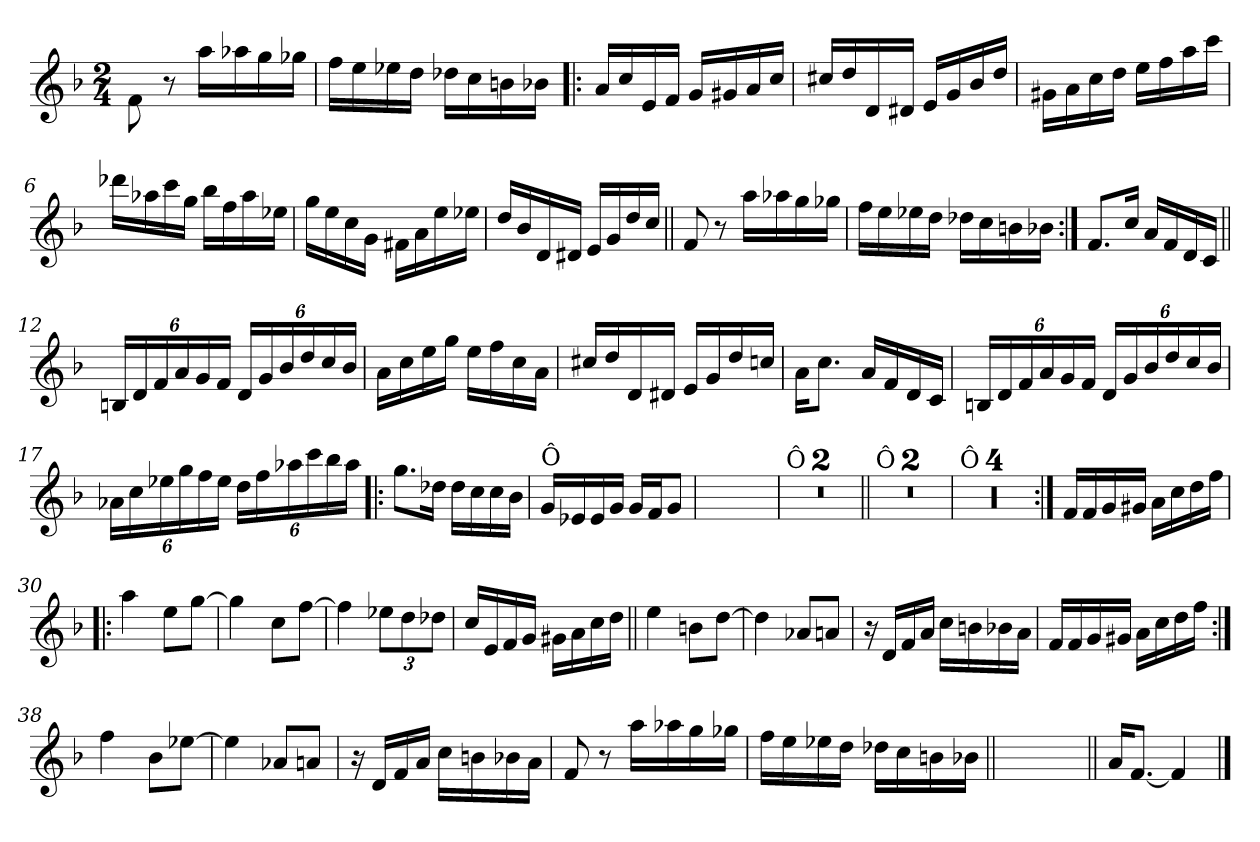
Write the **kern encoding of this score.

**kern
*part1
*staff1
*clefG2
*k[b-]
*F:
*M2/4
=1
8f\
8r
16aa\LL
16aa-X\
16gg\
16gg-X\JJ
=2
16ff\LL
16ee\
16ee-X\
16dd\JJ
16dd-X\LL
16cc\
16bn\
16b-X\JJ
=3!|:
16a/LL
16cc/
16e/
16f/JJ
16g/LL
16g#X/
16a/
16cc/JJ
=4
16cc#X/LL
16dd/
16d/
16d#X/JJ
16e/LL
16g/
16b-/
16dd/JJ
!!LO:LB:g=z
=5
16g#X\LL
16a\
16cc\
16dd\JJ
16ee\LL
16ff\
16aa\
16ccc\JJ
=6
16ddd-X\LL
16aa-X\
16ccc\
16gg\JJ
16bb-\LL
16ff\
16aa-\
16ee-X\JJ
=7
16gg\LL
16ee\
16cc\
16g\JJ
16f#X\LL
16a\
16ee\
16ee-X\JJ
=8
16dd/LL
16b-/
16d/
16d#X/JJ
16e/LL
16g/
16dd/
16cc/JJ
!!LO:LB:g=z
=9||
8f/
8r
16aa\LL
16aa-X\
16gg\
16gg-X\JJ
=10
16ff\LL
16ee\
16ee-X\
16dd\JJ
16dd-X\LL
16cc\
16bn\
16b-X\JJ
=11:|!
8.f/L
16cc/Jk
16a/LL
16f/
16d/
16c/JJ
=12||
24Bn/LL
24d/
24f/
24a/
24g/
24f/JJ
24d/LL
24g/
24b-/
24dd/
24cc/
24b-/JJ
!!LO:LB:g=z
=13
16a\LL
16cc\
16ee\
16gg\JJ
16ee\LL
16ff\
16cc\
16a\JJ
=14
16cc#X/LL
16dd/
16d/
16d#X/JJ
16e/LL
16g/
16dd/
16ccn/JJ
=15
16a\KL
8.cc\J
16a/LL
16f/
16d/
16c/JJ
=16
24Bn/LL
24d/
24f/
24a/
24g/
24f/JJ
24d/LL
24g/
24b-/
24dd/
24cc/
24b-/JJ
!!LO:LB:g=z
=17
24a-X\LL
24cc\
24ee-X\
24gg\
24ff\
24ee-\JJ
24dd\LL
24ff\
24aa-X\
24ccc\
24bb-\
24aa-\JJ
=18!|:
8.gg\L
16dd-X\Jk
16dd-\LL
16cc\
16cc\
16b-\JJ
=19
!LO:TX:a:t=Ô
16g/LL
16e-X/
16e-/
16g/JJ
16g/LL
16f/J
8g/J
=20
2ryy
=21
!LO:TX:a:t=Ô
2ryy
!!LO:LB:g=z
=22||
2ryy
=23
!LO:TX:a:t=Ô
2ryy
=24
2ryy
=25
!LO:TX:a:t=Ô
2ryy
=26:|!
2ryy
=27
2ryy
!!LO:LB:g=z
=28
2ryy
=29
16f/LL
16f/
16g/
16g#X/JJ
16a\LL
16cc\
16dd\
16ff\JJ
=30!|:
4aa\
8ee\L
[8gg\J
=31
4gg\]
8cc\L
[8ff\J
=32
4ff\]
12ee-X\L
12dd\
12dd-X\J
!!LO:LB:g=z
=33
16cc/LL
16e/
16f/
16g/JJ
16g#X\LL
16a\
16cc\
16dd\JJ
=34||
4ee\
8bn\L
[8dd\J
=35
4dd\]
8a-X/L
8an/J
=36
16r
16d/LL
16f/
16a/JJ
16cc\LL
16bn\
16b-X\
16a\JJ
!!LO:LB:g=z
=37
16f/LL
16f/
16g/
16g#X/JJ
16a\LL
16cc\
16dd\
16ff\JJ
=38:|!
4ff\
8b-\L
[8ee-X\J
=39
4ee-\]
8a-X/L
8an/J
=40
16r
16d/LL
16f/
16a/JJ
16cc\LL
16bn\
16b-X\
16a\JJ
!!LO:LB:g=z
=41
8f/
8r
16aa\LL
16aa-X\
16gg\
16gg-X\JJ
=42
16ff\LL
16ee\
16ee-X\
16dd\JJ
16dd-X\LL
16cc\
16bn\
16b-X\JJ
=43||
*stria0
2ryy
=44||
*stria5
16a/KL
[8.f/J
4f/]
==
*-
